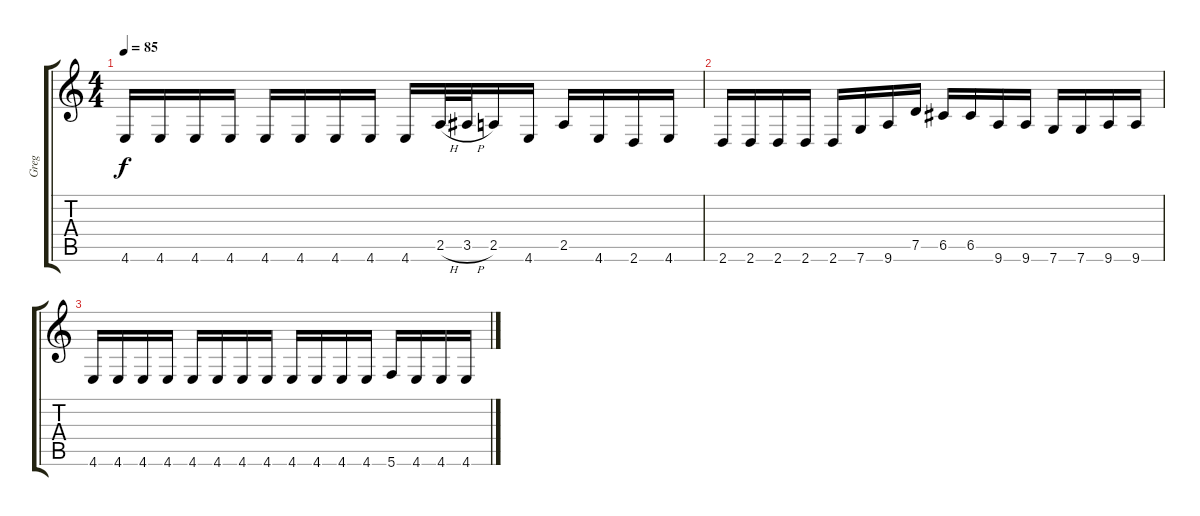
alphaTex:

\track ("Greg" "Greg") {instrument distortionguitar}
\staff {score tabs}
\tuning (D4 A3 F3 C3 G2 C2) {hide}
\ts (4 4)
\tempo 85
\clef g2
\ks c
4.6.16{dy f} 4.6.16 4.6.16 4.6.16 4.6.16 4.6.16 4.6.16 4.6.16 4.6.16 2.5{h}.32 3.5{h}.32 2.5.16 4.6.16 2.5.16 4.6.16 2.6.16 4.6.16 |
2.6.16 2.6.16 2.6.16 2.6.16 2.6.16 7.6.16 9.6.16 7.5.16 6.5.16 6.5.16 9.6.16 9.6.16 7.6.16 7.6.16 9.6.16 9.6.16 |
4.6.16 4.6.16 4.6.16 4.6.16 4.6.16 4.6.16 4.6.16 4.6.16 4.6.16 4.6.16 4.6.16 4.6.16 5.6.16 4.6.16 4.6.16 4.6.16
